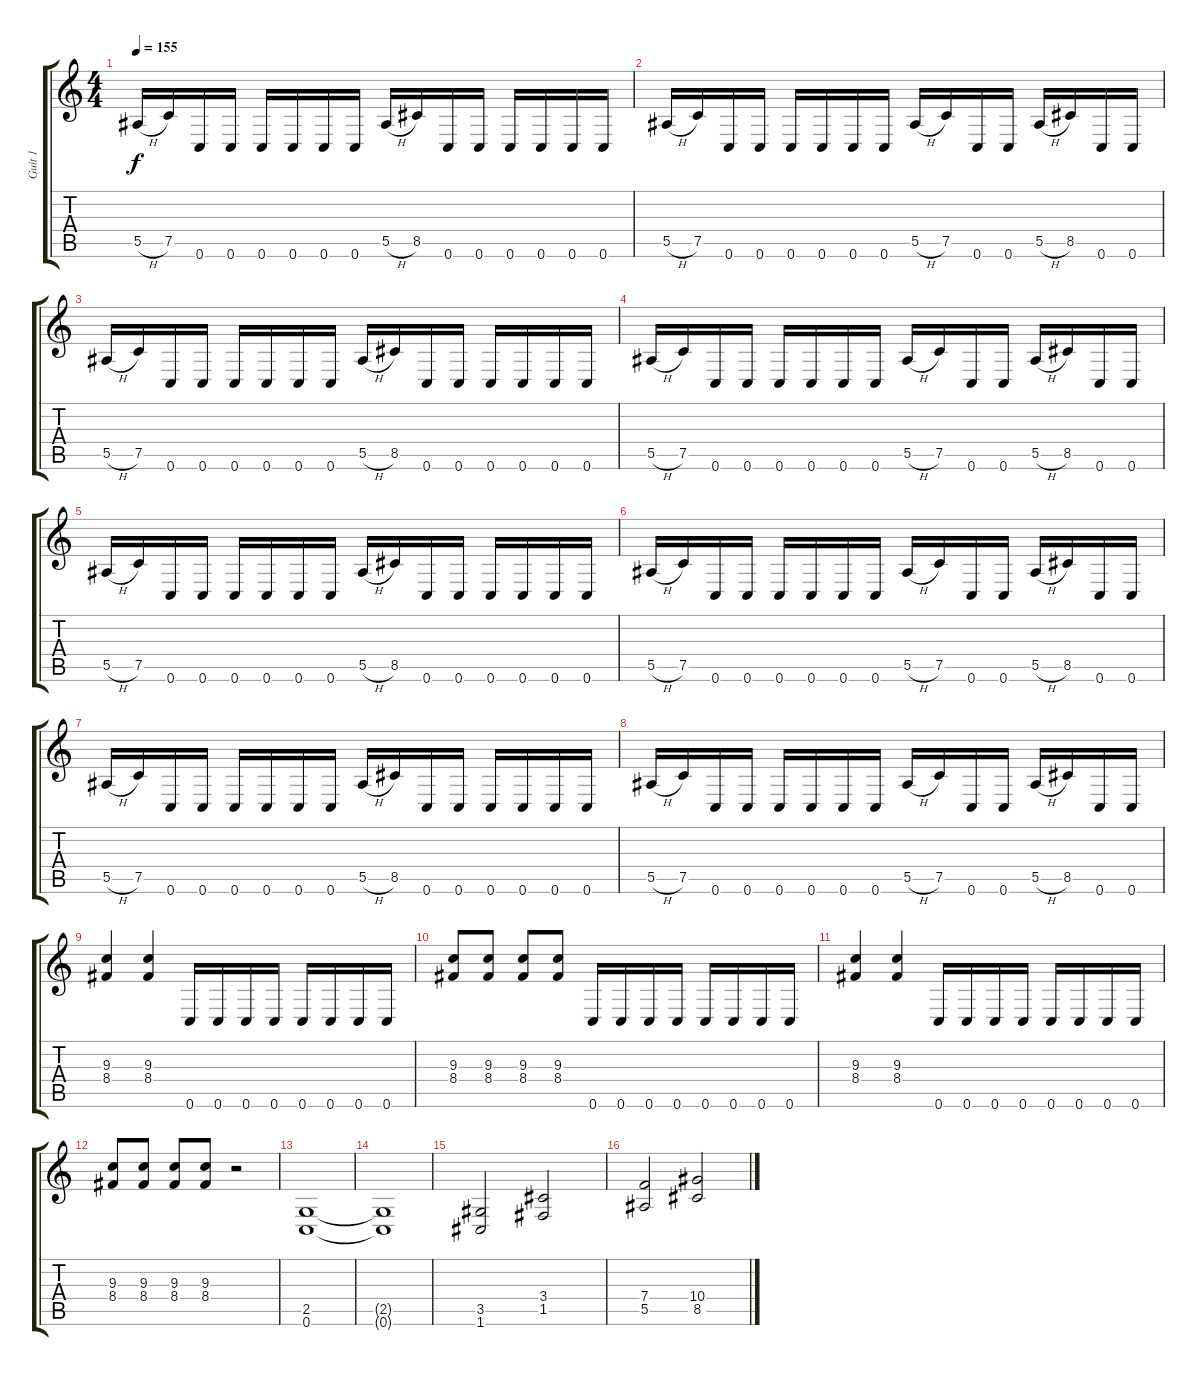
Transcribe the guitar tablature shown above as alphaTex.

\track ("Guit 1" "Guit 1") {instrument distortionguitar}
\staff {score tabs}
\tuning (C4 G3 Eb3 Bb2 F2 C2) {hide}
\ts (4 4)
\tempo 155
\clef g2
\ks c
5.5{h}.16{dy f} 7.5.16 0.6.16 0.6.16 0.6.16 0.6.16 0.6.16 0.6.16 5.5{h}.16 8.5.16 0.6.16 0.6.16 0.6.16 0.6.16 0.6.16 0.6.16 |
5.5{h}.16 7.5.16 0.6.16 0.6.16 0.6.16 0.6.16 0.6.16 0.6.16 5.5{h}.16 7.5.16 0.6.16 0.6.16 5.5{h}.16 8.5.16 0.6.16 0.6.16 |
5.5{h}.16 7.5.16 0.6.16 0.6.16 0.6.16 0.6.16 0.6.16 0.6.16 5.5{h}.16 8.5.16 0.6.16 0.6.16 0.6.16 0.6.16 0.6.16 0.6.16 |
5.5{h}.16 7.5.16 0.6.16 0.6.16 0.6.16 0.6.16 0.6.16 0.6.16 5.5{h}.16 7.5.16 0.6.16 0.6.16 5.5{h}.16 8.5.16 0.6.16 0.6.16 |
5.5{h}.16 7.5.16 0.6.16 0.6.16 0.6.16 0.6.16 0.6.16 0.6.16 5.5{h}.16 8.5.16 0.6.16 0.6.16 0.6.16 0.6.16 0.6.16 0.6.16 |
5.5{h}.16 7.5.16 0.6.16 0.6.16 0.6.16 0.6.16 0.6.16 0.6.16 5.5{h}.16 7.5.16 0.6.16 0.6.16 5.5{h}.16 8.5.16 0.6.16 0.6.16 |
5.5{h}.16 7.5.16 0.6.16 0.6.16 0.6.16 0.6.16 0.6.16 0.6.16 5.5{h}.16 8.5.16 0.6.16 0.6.16 0.6.16 0.6.16 0.6.16 0.6.16 |
5.5{h}.16 7.5.16 0.6.16 0.6.16 0.6.16 0.6.16 0.6.16 0.6.16 5.5{h}.16 7.5.16 0.6.16 0.6.16 5.5{h}.16 8.5.16 0.6.16 0.6.16 |
(9.3 8.4).4 (9.3 8.4).4 0.6.16 0.6.16 0.6.16 0.6.16 0.6.16 0.6.16 0.6.16 0.6.16 |
(9.3 8.4).8 (9.3 8.4).8 (9.3 8.4).8 (9.3 8.4).8 0.6.16 0.6.16 0.6.16 0.6.16 0.6.16 0.6.16 0.6.16 0.6.16 |
(9.3 8.4).4 (9.3 8.4).4 0.6.16 0.6.16 0.6.16 0.6.16 0.6.16 0.6.16 0.6.16 0.6.16 |
(9.3 8.4).8 (9.3 8.4).8 (9.3 8.4).8 (9.3 8.4).8 r.2 |
(2.5 0.6).1 |
(2.5{t} 0.6{t}).1 |
(3.5 1.6).2 (3.4 1.5).2 |
(7.4 5.5).2 (10.4 8.5).2
